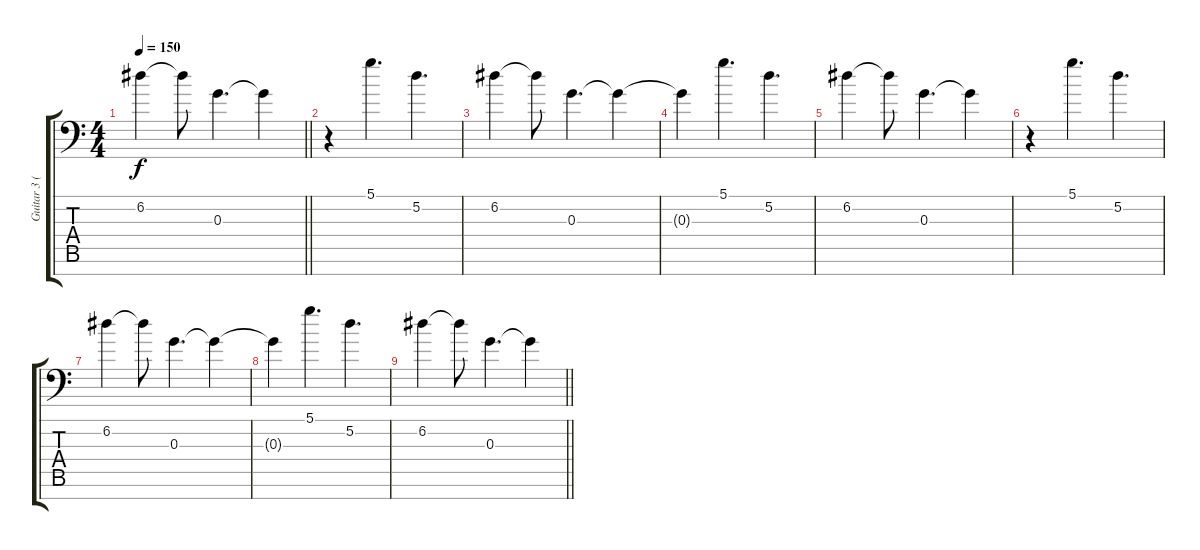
\track ("Guitar 3 (Delay)" "Guitar 3 (") {instrument distortionguitar}
\staff {score tabs}
\tuning (D4 A3 G3 C3 G2 D2 G1) {hide}
\ts (4 4)
\tempo 150
\clef f4
\barLineRight lightlight
\ks c
6.2.4{dy f} 6.2{t}.8 0.3.4{d} 0.3{t}.4 |
r.4 5.1.4{d} 5.2.4{d} |
6.2.4 6.2{t}.8 0.3.4{d} 0.3{t}.4 |
0.3{t}.4 5.1.4{d} 5.2.4{d} |
6.2.4 6.2{t}.8 0.3.4{d} 0.3{t}.4 |
r.4 5.1.4{d} 5.2.4{d} |
6.2.4 6.2{t}.8 0.3.4{d} 0.3{t}.4 |
0.3{t}.4 5.1.4{d} 5.2.4{d} |
\barLineRight lightlight
6.2.4 6.2{t}.8 0.3.4{d} 0.3{t}.4
